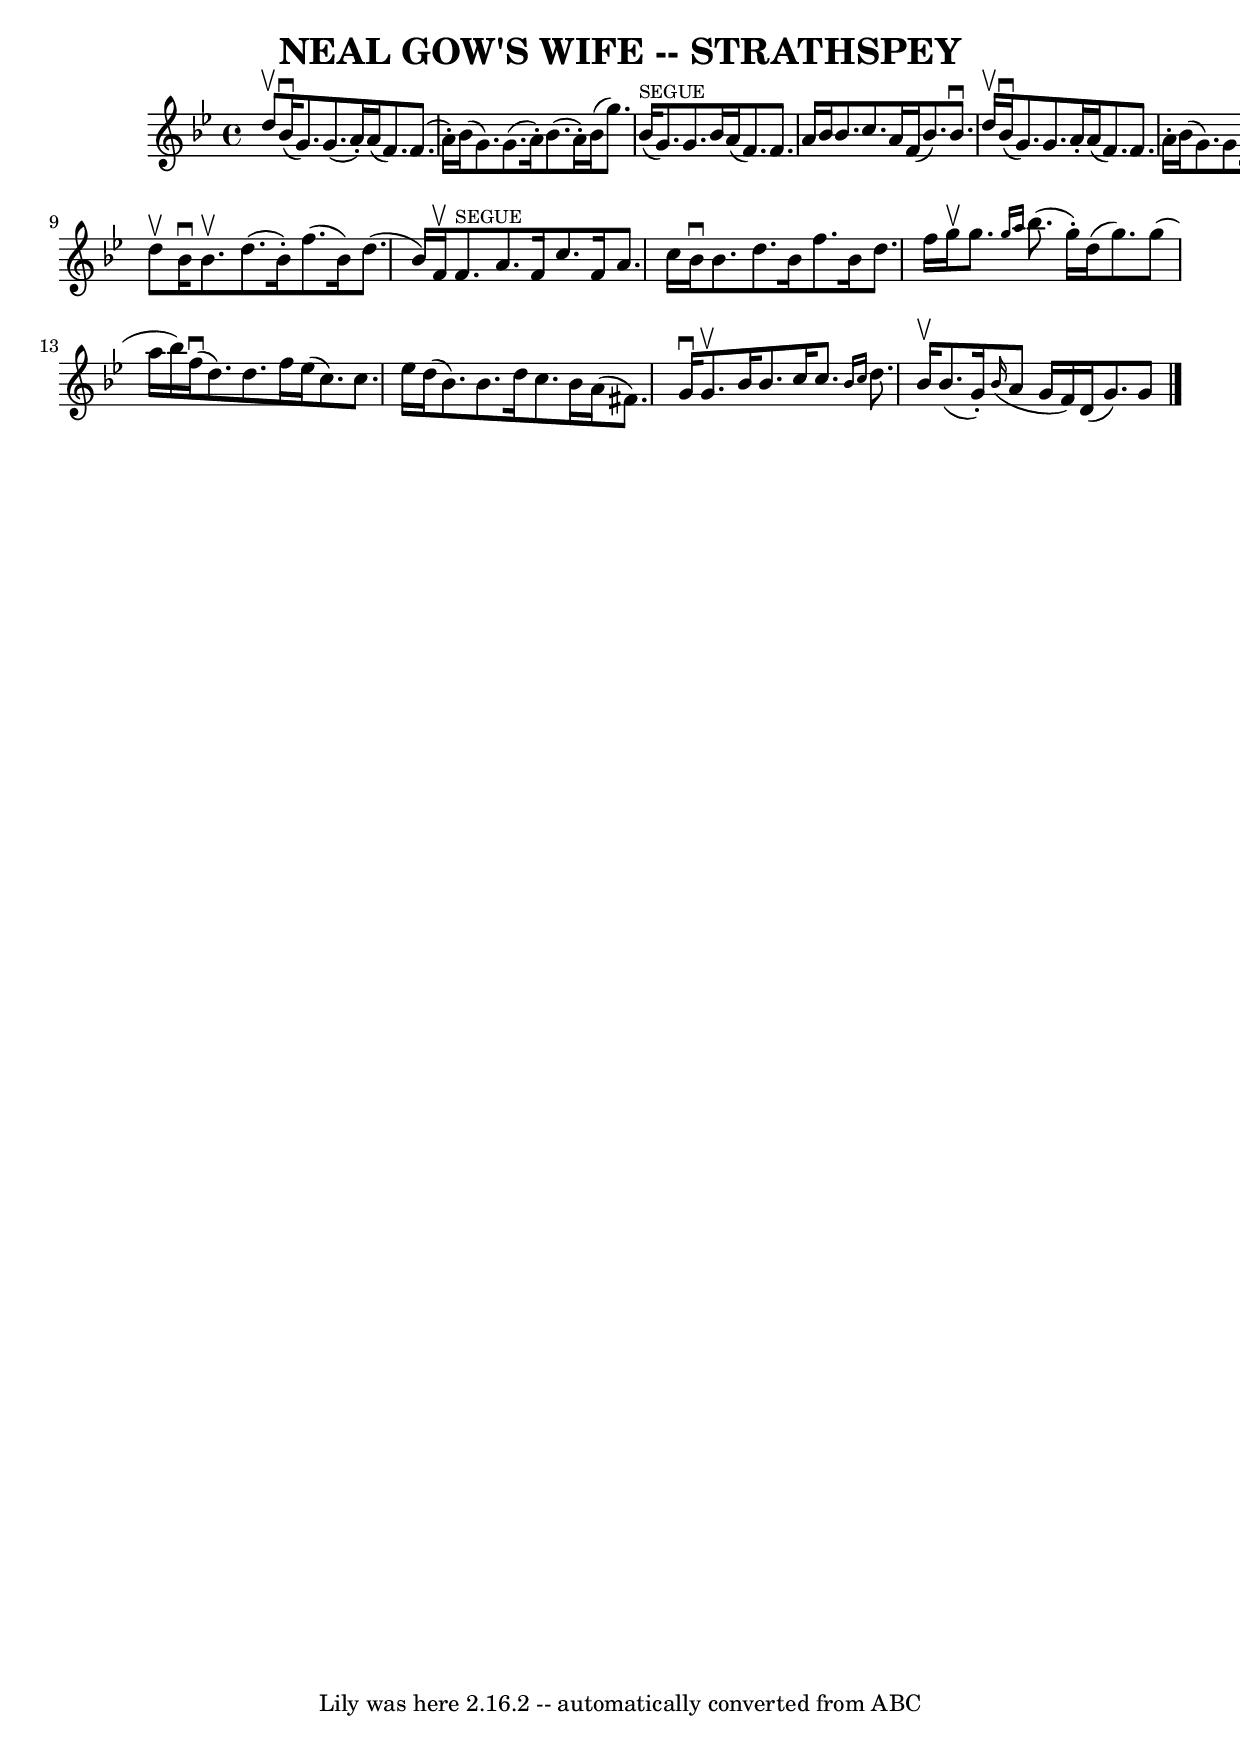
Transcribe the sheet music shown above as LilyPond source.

\version "2.16.2"
\include "Mammoth.ily"
\header {
  %% book = "Ryan's Mammoth Collection of Fiddle Tunes"
  crossRefNumber = "1"
  footnotes = ""
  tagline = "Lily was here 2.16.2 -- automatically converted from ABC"
  title = "NEAL GOW'S WIFE -- STRATHSPEY"

}
voicedefault =  {


  \override Staff.TimeSignature #'style = #'C
  \time 4/4 
  \key g \minor d''8^\upbow       |
  bes'16 (^\downbow   
  g'8.) g'8. (a'16 -.) a'16 (f'8.) f'8. (a'16 -.)   
  |
  bes'16 (g'8.) g'8. (a'16 -.) bes'8. (a'16 -.)   
  bes'16 (g''8.)       |
  bes'16^\segue(g'8.) g'8.    
  bes'16 a'16 (f'8.) f'8. a'16    |
  bes'16 bes'8.    
  c''8. a'16 f'16 (bes'8.) bes'8.^\downbow d''16^\upbow   
  |
  |
  bes'16 (^\downbow g'8.) g'8. a'16 -. a'16 
  (f'8.) f'8. a'16 -.   |
  bes'16 (g'8.) g'8. a'16 
  -. bes'8. a'16 -. bes'16 (g''8.)       |
  bes'16 (g'8.  
  -) g'8. bes'16 a'16 (f'8.) f'8. a'16    |
  bes'16    
  bes'8. c''8. a'16 f'16 (bes'8.) bes'8    \bar "|." d''8 
  ^\upbow       |
  bes'16^\downbow bes'8.^\upbow d''8. (bes'16 
  -.) f''8. (bes'16) d''8. (bes'16)   |
  f'16^\upbow   
  f'8.^\segue a'8. f'16 c''8. f'16 a'8. c''16        |
  
  bes'16^\downbow bes'8. d''8. bes'16 f''8. bes'16 d''8.    
  f''16    |
  g''16^\upbow g''8.  \grace { g''16 a''16  
			     }   
  bes''8. (g''16 -.) d''16 (g''8.) g''8 (a''16 bes''16)   
  |
  |
  f''16 (^\downbow d''8.) d''8. f''16    
  ees''16 (c''8.) c''8. ees''16    |
  d''16 (bes'8.)   
  bes'8. d''16 c''8. bes'16 a'16 (fis'8.)       |
  g'16 
  ^\downbow g'8.^\upbow bes'16 bes'8. c''16 c''8.  \grace {    
    bes'16 c''16  
  } d''8. bes'16^\upbow   |
  bes'8. (g'16 -.) 
  \grace { bes'16 (
	 } a'8 g'16 f'16) d'16 (g'8.) g'8    
  \bar "|."   

}

\score{
  <<

    \context Staff="default"
    {
      \voicedefault 
      
    }

  >>
  \layout {
    
  }
  \midi {
  }

}
